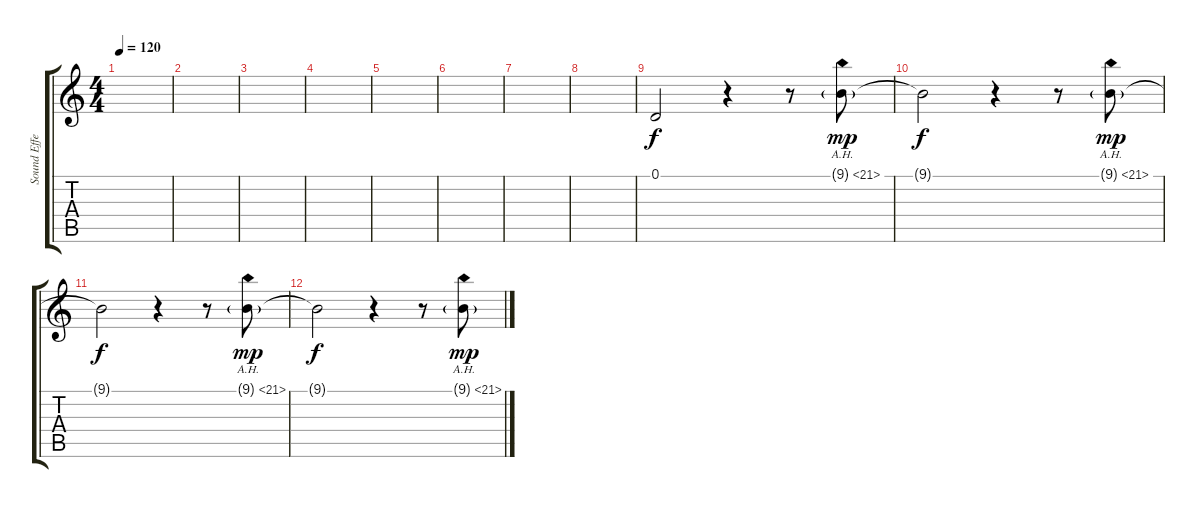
\track ("Sound Effect" "Sound Effe") {instrument glockenspiel}
\staff {score tabs}
\tuning (D4 A3 F3 C3 G2 C2) {hide}
\ts (4 4)
\tempo 120
\clef g2
\ks c
|
|
|
|
|
|
|
|
0.1.2 r.4 r.8{volume 15 instrument distortionguitar} 9.1{ah 12 g}.8{dy mp volume 5} |
9.1{t}.2{dy f} r.4 r.8{volume 15 instrument distortionguitar} 9.1{ah 12 g}.8{dy mp volume 5} |
9.1{t}.2{dy f} r.4 r.8{volume 15 instrument distortionguitar} 9.1{ah 12 g}.8{dy mp volume 5} |
9.1{t}.2{dy f} r.4 r.8{volume 15 instrument distortionguitar} 9.1{ah 12 g}.8{dy mp volume 5}
